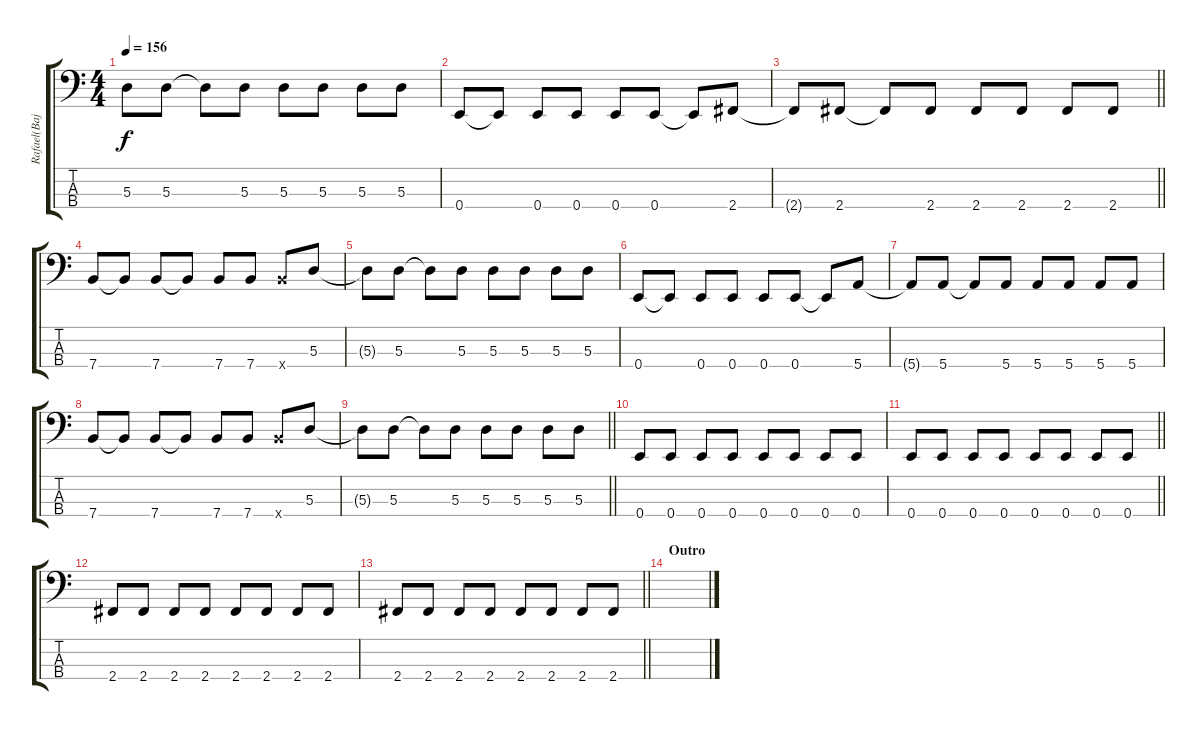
\track ("Rafael(Bajo)" "Rafael(Baj") {instrument electricbassfinger}
\staff {score tabs}
\tuning (G2 D2 A1 E1) {hide}
\ts (4 4)
\tempo 156
\clef f4
\ks c
5.3{t}.8{dy f} 5.3.8 5.3{t}.8 5.3.8 5.3.8 5.3.8 5.3.8 5.3.8 |
0.4.8 0.4{t}.8 0.4.8 0.4.8 0.4.8 0.4.8 0.4{t}.8 2.4.8 |
\barLineRight lightlight
2.4{t}.8 2.4.8 2.4{t}.8 2.4.8 2.4.8 2.4.8 2.4.8 2.4.8 |
\section ("" "")
7.4.8 7.4{t}.8 7.4.8 7.4{t}.8 7.4.8 7.4.8 7.4{x}.8 5.3.8 |
5.3{t}.8 5.3.8 5.3{t}.8 5.3.8 5.3.8 5.3.8 5.3.8 5.3.8 |
0.4.8 0.4{t}.8 0.4.8 0.4.8 0.4.8 0.4.8 0.4{t}.8 5.4.8 |
5.4{t}.8 5.4.8 5.4{t}.8 5.4.8 5.4.8 5.4.8 5.4.8 5.4.8 |
7.4.8 7.4{t}.8 7.4.8 7.4{t}.8 7.4.8 7.4.8 7.4{x}.8 5.3.8 |
\barLineRight lightlight
5.3{t}.8 5.3.8 5.3{t}.8 5.3.8 5.3.8 5.3.8 5.3.8 5.3.8 |
\section ("" "")
0.4.8 0.4.8 0.4.8 0.4.8 0.4.8 0.4.8 0.4.8 0.4.8 |
\barLineRight lightlight
0.4.8 0.4.8 0.4.8 0.4.8 0.4.8 0.4.8 0.4.8 0.4.8 |
2.4.8 2.4.8 2.4.8 2.4.8 2.4.8 2.4.8 2.4.8 2.4.8 |
\barLineRight lightlight
2.4.8 2.4.8 2.4.8 2.4.8 2.4.8 2.4.8 2.4.8 2.4.8 |
\section ("" "Outro")
